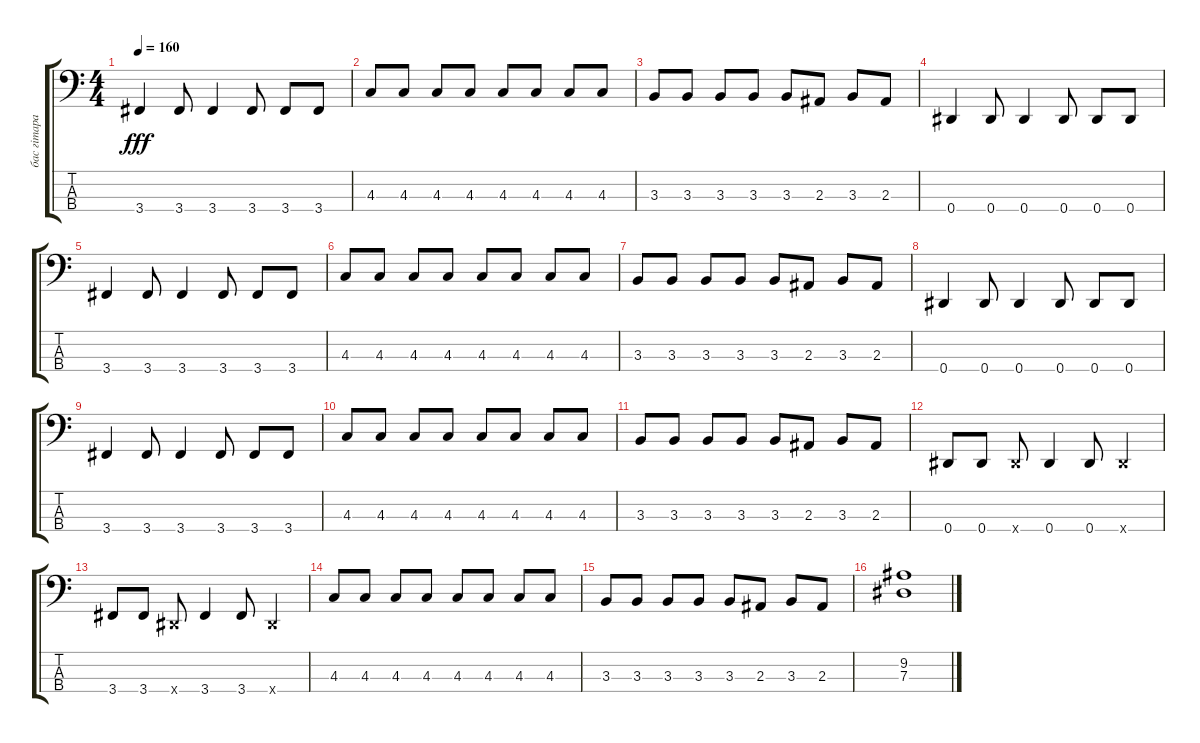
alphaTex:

\track ("бас гiтара Алесь" "бас гiтара") {instrument electricbassfinger}
\staff {score tabs}
\tuning (Gb2 Db2 Ab1 Eb1) {hide}
\ts (4 4)
\tempo 160
\clef f4
\ks c
3.4.4{dy fff} 3.4.8 3.4.4 3.4.8 3.4.8 3.4.8 |
4.3.8 4.3.8 4.3.8 4.3.8 4.3.8 4.3.8 4.3.8 4.3.8 |
3.3.8 3.3.8 3.3.8 3.3.8 3.3.8 2.3.8 3.3.8 2.3.8 |
0.4.4 0.4.8 0.4.4 0.4.8 0.4.8 0.4.8 |
3.4.4 3.4.8 3.4.4 3.4.8 3.4.8 3.4.8 |
4.3.8 4.3.8 4.3.8 4.3.8 4.3.8 4.3.8 4.3.8 4.3.8 |
3.3.8 3.3.8 3.3.8 3.3.8 3.3.8 2.3.8 3.3.8 2.3.8 |
0.4.4 0.4.8 0.4.4 0.4.8 0.4.8 0.4.8 |
3.4.4 3.4.8 3.4.4 3.4.8 3.4.8 3.4.8 |
4.3.8 4.3.8 4.3.8 4.3.8 4.3.8 4.3.8 4.3.8 4.3.8 |
3.3.8 3.3.8 3.3.8 3.3.8 3.3.8 2.3.8 3.3.8 2.3.8 |
0.4.8 0.4.8 0.4{x}.8 0.4.4 0.4.8 0.4{x}.4 |
3.4.8 3.4.8 0.4{x}.8 3.4.4 3.4.8 0.4{x}.4 |
4.3.8 4.3.8 4.3.8 4.3.8 4.3.8 4.3.8 4.3.8 4.3.8 |
3.3.8 3.3.8 3.3.8 3.3.8 3.3.8 2.3.8 3.3.8 2.3.8 |
(9.2 7.3).1
